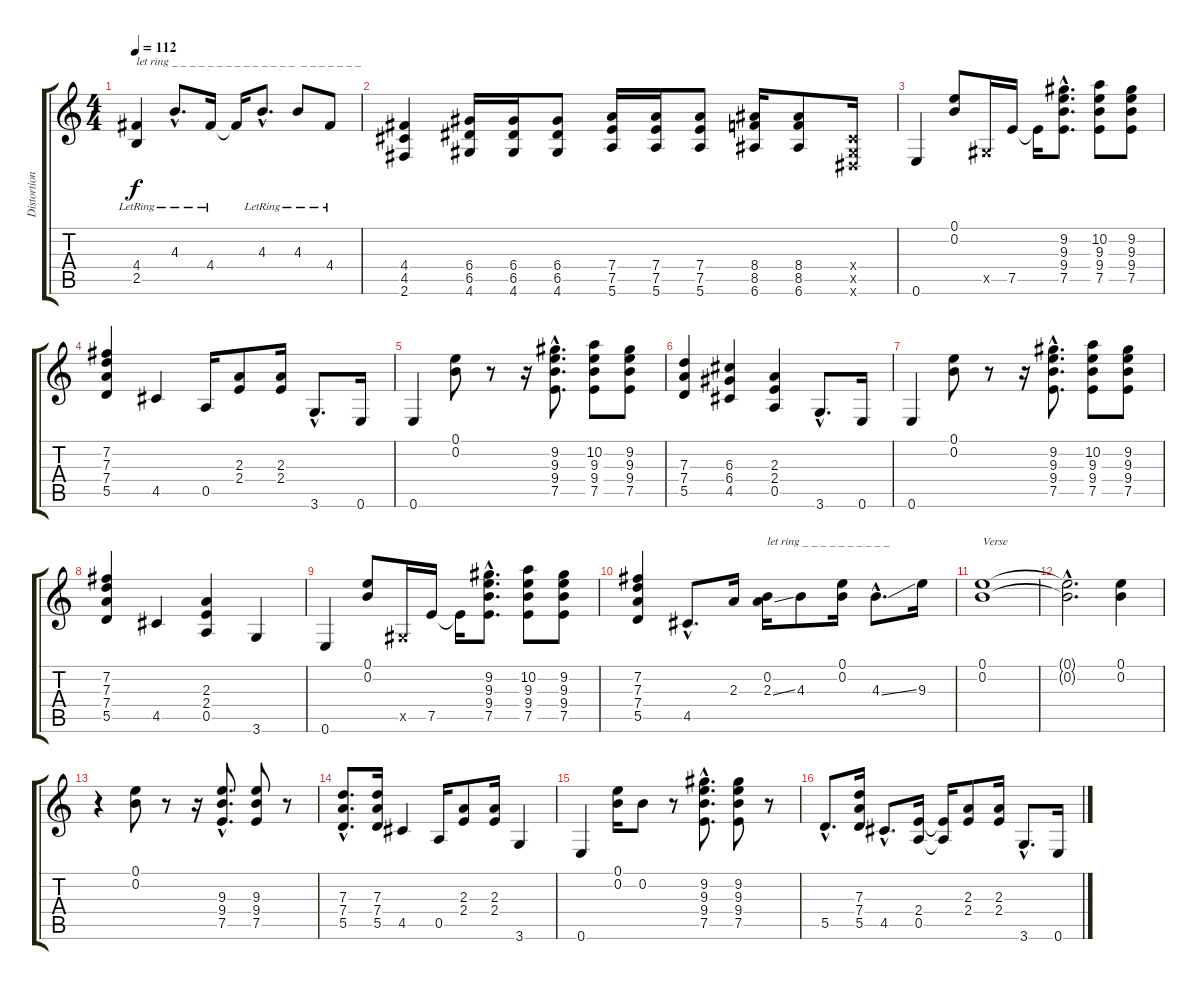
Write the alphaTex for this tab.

\track ("Distortion Guitar" "Distortion") {instrument overdrivenguitar}
\staff {score tabs}
\tuning (E4 B3 G3 D3 A2 E2) {hide}
\ts (4 4)
\tempo 112
\clef g2
\ks c
(4.4{lr} 2.5{lr}).4{txt "let ring _ _ _ _ _ _ _ _ _ _ _ _ _ _" dy f} 4.3{hac lr}.8{d} 4.4{lr}.16 4.4{t}.16 4.3{hac lr}.8{d} 4.3{lr}.8{txt " _ _ _ _ _ _ _"} 4.4{lr}.8 |
(4.4 4.5 2.6).4 (6.4 6.5 4.6).16 (6.4 6.5 4.6).16 (6.4 6.5 4.6).8 (7.4 7.5 5.6).16 (7.4 7.5 5.6).16 (7.4 7.5 5.6).8 (8.4 8.5 6.6).16 (8.4 8.5 6.6).8 (-1.4{x} -1.5{x} -1.6{x}).16 |
0.6.4 (0.1 0.2).8 -1.5{x}.16 7.5.16 7.5{t}.16 (9.2{hac} 9.3{hac} 9.4{hac} 7.5{hac}).8{d} (10.2 9.3 9.4 7.5).8 (9.2 9.3 9.4 7.5).8 |
(7.2 7.3 7.4 5.5).4 4.5.4 0.5.16 (2.3 2.4).8 (2.3 2.4).16 3.6{hac}.8{d} 0.6.16 |
0.6.4 (0.1 0.2).8 r.8 r.16 (9.2{hac} 9.3{hac} 9.4{hac} 7.5{hac}).8{d} (10.2 9.3 9.4 7.5).8 (9.2 9.3 9.4 7.5).8 |
(7.3 7.4 5.5).4 (6.3 6.4 4.5).4 (2.3 2.4 0.5).4 3.6{hac}.8{d} 0.6.16 |
0.6.4 (0.1 0.2).8 r.8 r.16 (9.2{hac} 9.3{hac} 9.4{hac} 7.5{hac}).8{d} (10.2 9.3 9.4 7.5).8 (9.2 9.3 9.4 7.5).8 |
(7.2 7.3 7.4 5.5).4 4.5.4 (2.3 2.4 0.5).4 3.6.4 |
0.6.4 (0.1 0.2).8 -1.5{x}.16 7.5.16 7.5{t}.16 (9.2{hac} 9.3{hac} 9.4{hac} 7.5{hac}).8{d} (10.2 9.3 9.4 7.5).8 (9.2 9.3 9.4 7.5).8 |
(7.2 7.3 7.4 5.5).4 4.5{hac}.8{d} 2.3.16 (0.2 2.3{ss}).16{txt "let ring _ _ _ _ _ _ _ _ _ _"} 4.3.8 (0.1 0.2).16 4.3{ss hac}.8{d} 9.3.16 |
(0.1 0.2).1{txt "Verse"} |
(0.1{hac t} 0.2{hac t}).2{d} (0.1 0.2).4 |
r.4 (0.1 0.2).8 r.8 r.16 (9.3{hac} 9.4{hac} 7.5{hac}).8{d} (9.3 9.4 7.5).8 r.8 |
(7.3{hac} 7.4{hac} 5.5{hac}).8{d} (7.3 7.4 5.5).16 4.5.4 0.5.16 (2.3 2.4).8 (2.3 2.4).16 3.6.4 |
0.6.4 (0.1 0.2).16 0.2.8 r.8 (9.2{hac} 9.3{hac} 9.4{hac} 7.5{hac}).8{d} (9.2 9.3 9.4 7.5).8 r.8 |
5.5{hac}.8{d} (7.3 7.4 5.5).16 4.5{hac}.8{d} (2.4 0.5).16 (2.4{t} 0.5{t}).16 (2.3 2.4).8 (2.3 2.4).16 3.6{hac}.8{d} 0.6.16
